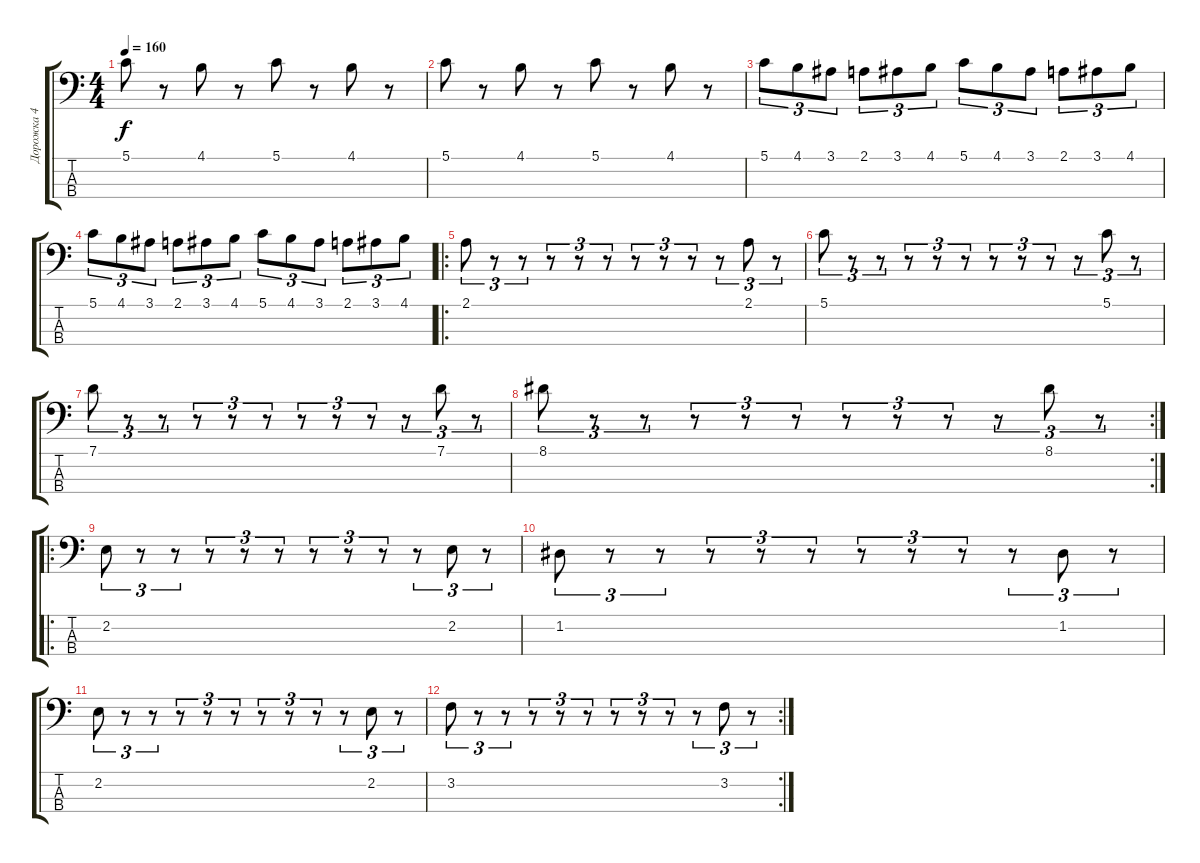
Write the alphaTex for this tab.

\track ("Дорожка 4" "Дорожка 4") {instrument synthbass1}
\staff {score tabs}
\tuning (G2 D2 A1 E1) {hide}
\ts (4 4)
\tempo 160
\clef f4
\ks c
5.1.8{dy f} r.8 4.1.8 r.8 5.1.8 r.8 4.1.8 r.8 |
5.1.8 r.8 4.1.8 r.8 5.1.8 r.8 4.1.8 r.8 |
5.1.8{tu (3 2)} 4.1.8{tu (3 2)} 3.1.8{tu (3 2)} 2.1.8{tu (3 2)} 3.1.8{tu (3 2)} 4.1.8{tu (3 2)} 5.1.8{tu (3 2)} 4.1.8{tu (3 2)} 3.1.8{tu (3 2)} 2.1.8{tu (3 2)} 3.1.8{tu (3 2)} 4.1.8{tu (3 2)} |
5.1.8{tu (3 2)} 4.1.8{tu (3 2)} 3.1.8{tu (3 2)} 2.1.8{tu (3 2)} 3.1.8{tu (3 2)} 4.1.8{tu (3 2)} 5.1.8{tu (3 2)} 4.1.8{tu (3 2)} 3.1.8{tu (3 2)} 2.1.8{tu (3 2)} 3.1.8{tu (3 2)} 4.1.8{tu (3 2)} |
\ro
2.1.8{tu (3 2)} r.8{tu (3 2)} r.8{tu (3 2)} r.8{tu (3 2)} r.8{tu (3 2)} r.8{tu (3 2)} r.8{tu (3 2)} r.8{tu (3 2)} r.8{tu (3 2)} r.8{tu (3 2)} 2.1.8{tu (3 2)} r.8{tu (3 2)} |
5.1.8{tu (3 2)} r.8{tu (3 2)} r.8{tu (3 2)} r.8{tu (3 2)} r.8{tu (3 2)} r.8{tu (3 2)} r.8{tu (3 2)} r.8{tu (3 2)} r.8{tu (3 2)} r.8{tu (3 2)} 5.1.8{tu (3 2)} r.8{tu (3 2)} |
7.1.8{tu (3 2)} r.8{tu (3 2)} r.8{tu (3 2)} r.8{tu (3 2)} r.8{tu (3 2)} r.8{tu (3 2)} r.8{tu (3 2)} r.8{tu (3 2)} r.8{tu (3 2)} r.8{tu (3 2)} 7.1.8{tu (3 2)} r.8{tu (3 2)} |
\rc 2
8.1.8{tu (3 2)} r.8{tu (3 2)} r.8{tu (3 2)} r.8{tu (3 2)} r.8{tu (3 2)} r.8{tu (3 2)} r.8{tu (3 2)} r.8{tu (3 2)} r.8{tu (3 2)} r.8{tu (3 2)} 8.1.8{tu (3 2)} r.8{tu (3 2)} |
\ro
2.2.8{tu (3 2)} r.8{tu (3 2)} r.8{tu (3 2)} r.8{tu (3 2)} r.8{tu (3 2)} r.8{tu (3 2)} r.8{tu (3 2)} r.8{tu (3 2)} r.8{tu (3 2)} r.8{tu (3 2)} 2.2.8{tu (3 2)} r.8{tu (3 2)} |
1.2.8{tu (3 2)} r.8{tu (3 2)} r.8{tu (3 2)} r.8{tu (3 2)} r.8{tu (3 2)} r.8{tu (3 2)} r.8{tu (3 2)} r.8{tu (3 2)} r.8{tu (3 2)} r.8{tu (3 2)} 1.2.8{tu (3 2)} r.8{tu (3 2)} |
2.2.8{tu (3 2)} r.8{tu (3 2)} r.8{tu (3 2)} r.8{tu (3 2)} r.8{tu (3 2)} r.8{tu (3 2)} r.8{tu (3 2)} r.8{tu (3 2)} r.8{tu (3 2)} r.8{tu (3 2)} 2.2.8{tu (3 2)} r.8{tu (3 2)} |
\rc 2
3.2.8{tu (3 2)} r.8{tu (3 2)} r.8{tu (3 2)} r.8{tu (3 2)} r.8{tu (3 2)} r.8{tu (3 2)} r.8{tu (3 2)} r.8{tu (3 2)} r.8{tu (3 2)} r.8{tu (3 2)} 3.2.8{tu (3 2)} r.8{tu (3 2)}
